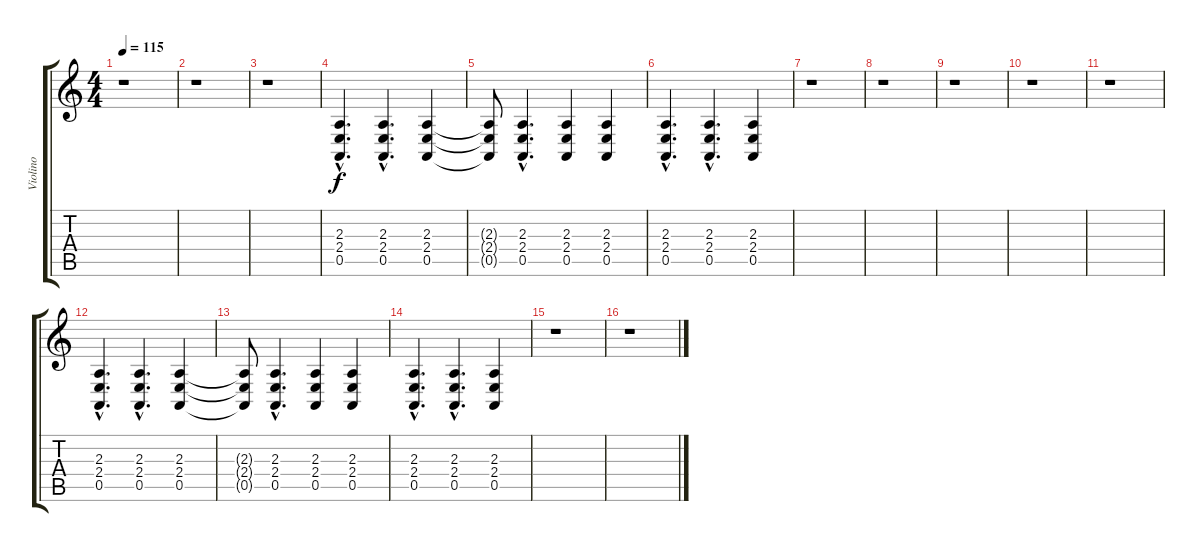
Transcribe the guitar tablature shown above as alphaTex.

\track ("Violino" "Violino") {instrument tremolostrings}
\staff {score tabs}
\tuning (E4 B3 G3 D3 A2 E2) {hide}
\ts (4 4)
\tempo 115
\clef g2
\ks c
r.1{dy f} |
r.1 |
r.1 |
(2.3{hac} 2.4{hac} 0.5{hac}).4{d} (2.3{hac} 2.4{hac} 0.5{hac}).4{d} (2.3 2.4 0.5).4 |
(2.3{t} 2.4{t} 0.5{t}).8 (2.3{hac} 2.4{hac} 0.5{hac}).4{d} (2.3 2.4 0.5).4 (2.3 2.4 0.5).4 |
(2.3{hac} 2.4{hac} 0.5{hac}).4{d} (2.3{hac} 2.4{hac} 0.5{hac}).4{d} (2.3 2.4 0.5).4 |
r.1 |
r.1 |
r.1 |
r.1 |
r.1 |
(2.3{hac} 2.4{hac} 0.5{hac}).4{d} (2.3{hac} 2.4{hac} 0.5{hac}).4{d} (2.3 2.4 0.5).4 |
(2.3{t} 2.4{t} 0.5{t}).8 (2.3{hac} 2.4{hac} 0.5{hac}).4{d} (2.3 2.4 0.5).4 (2.3 2.4 0.5).4 |
(2.3{hac} 2.4{hac} 0.5{hac}).4{d} (2.3{hac} 2.4{hac} 0.5{hac}).4{d} (2.3 2.4 0.5).4 |
r.1 |
r.1
